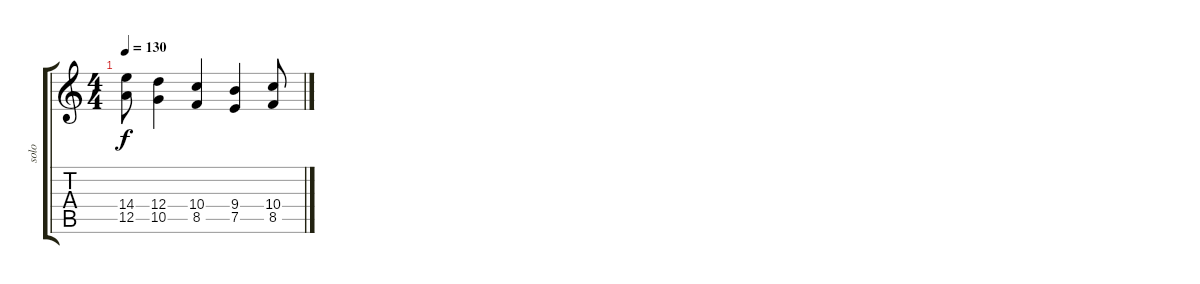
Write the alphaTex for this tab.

\track ("solo" "solo") {instrument overdrivenguitar}
\staff {score tabs}
\tuning (E4 B3 G3 D3 A2 E2) {hide}
\ts (4 4)
\tempo 130
\clef g2
\ks c
(14.4 12.5).8{dy f} (12.4 10.5).4 (10.4 8.5).4 (9.4 7.5).4 (10.4 8.5).8
